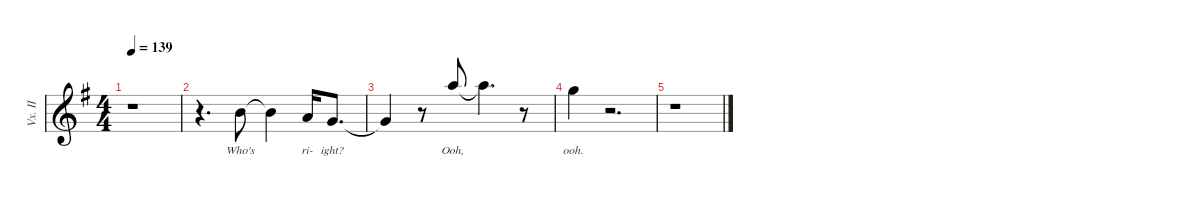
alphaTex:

\defaultSystemsLayout 4
\hideDynamics
\bracketExtendMode groupsimilarinstruments
\otherSystemsTrackNameOrientation horizontal
\track ("Voice II" "Vx. II") {multiBarRest instrument voiceoohs}
\staff {score}
\tuning (Eb4 Bb3 Gb3 Db3 Ab2 Eb2)
\displaytranspose 1
\ts (4 4)
\tempo 139
\clef g2
\ks g
r.1{dy f beam Down} |
r.4{d beam Down} 7.1{acc forcenatural}.8{lyrics (0 "Who's") lyrics (1 "") lyrics (2 "") lyrics (3 "") lyrics (4 "") beam Down} 7.1{t acc forcenatural}.4{beam Down} 5.1{acc forcenatural}.16{lyrics (0 "ri-") lyrics (1 "") lyrics (2 "") lyrics (3 "") lyrics (4 "") beam Up} 3.1{acc forcenatural}.8{d lyrics (0 "ight?") lyrics (1 "") lyrics (2 "") lyrics (3 "") lyrics (4 "") beam Up} |
3.1{t acc forcenatural}.4{beam Up} r.8{beam Up} 22.2{acc forcenatural}.8{lyrics (0 "Ooh,") lyrics (1 "") lyrics (2 "") lyrics (3 "") lyrics (4 "") beam Down} 22.2{t acc forcenatural}.4{d beam Down} r.8{beam Down} |
15.1{acc forcenatural}.4{lyrics (0 "ooh.") lyrics (1 "") lyrics (2 "") lyrics (3 "") lyrics (4 "") beam Down} r.2{d beam Down} |
r.1{beam Down}
